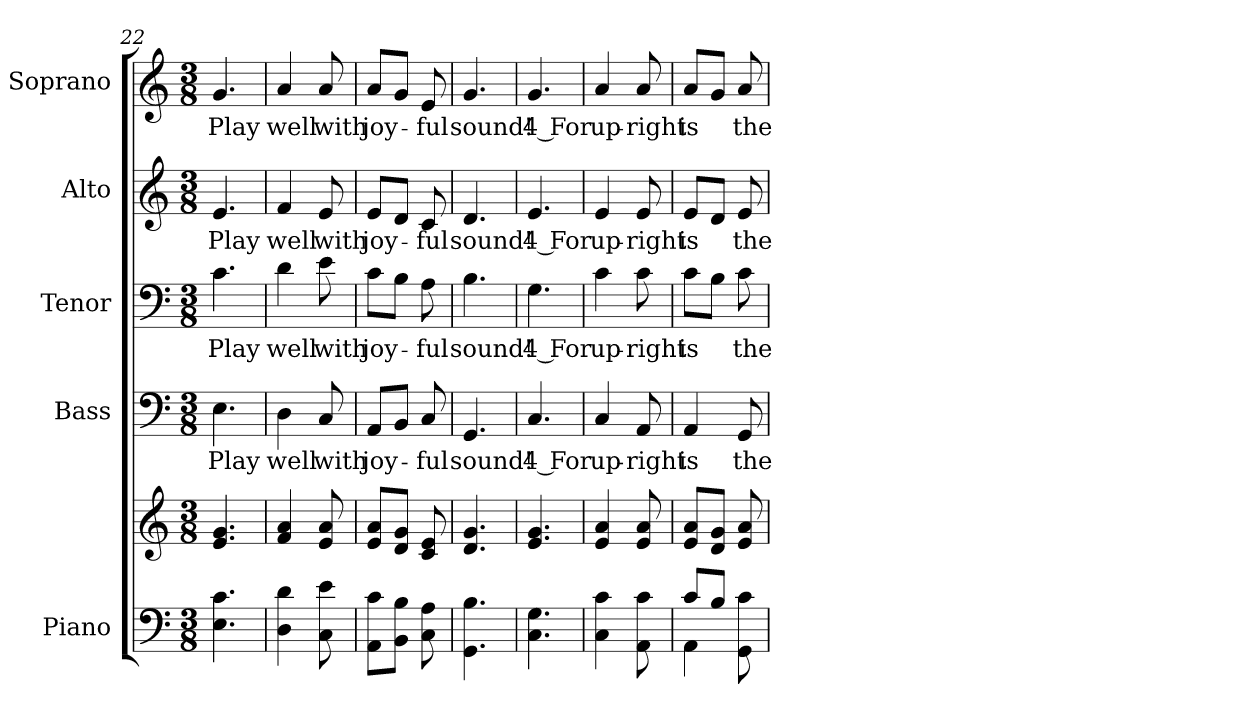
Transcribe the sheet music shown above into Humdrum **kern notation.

**kern	**kern	**kern	**text	**kern	**text	**kern	**text	**kern	**text
*part5	*part5	*part4	*part4	*part3	*part3	*part2	*part2	*part1	*part1
*staff6	*staff5	*staff4	*staff4	*staff3	*staff3	*staff2	*staff2	*staff1	*staff1
*I"Piano	*	*I"Bass	*	*I"Tenor	*	*I"Alto	*	*I"Soprano	*
*I'Pno.	*	*I'B.	*	*I'T.	*	*I'A.	*	*I'S.	*
!!LO:PB:g=z
*clefF4	*clefG2	*clefF4	*	*clefF4	*	*clefG2	*	*clefG2	*
*k[]	*k[]	*k[]	*	*k[]	*	*k[]	*	*k[]	*
*C:	*C:	*C:	*	*C:	*	*C:	*	*C:	*
*M3/8	*M3/8	*M3/8	*	*M3/8	*	*M3/8	*	*M3/8	*
=22	=22	=22	=22	=22	=22	=22	=22	=22	=22
!	!	!	!LO:LY:b:color=#000000	!	!	!	!	!	!
!	!	!	!	!	!LO:LY:b:color=#000000	!	!	!	!
!	!	!	!	!	!	!	!LO:LY:b:color=#000000	!	!
!	!	!	!	!	!	!	!	!	!LO:LY:b:color=#000000
4.Ei\ 4.ci	4.ei/ 4.gi	4.Ei\	Play	4.ci\	Play	4.ei/	Play	4.gi/	Play
=23	=23	=23	=23	=23	=23	=23	=23	=23	=23
!	!	!	!LO:LY:b:color=#000000	!	!	!	!	!	!
!	!	!	!	!	!LO:LY:b:color=#000000	!	!	!	!
!	!	!	!	!	!	!	!LO:LY:b:color=#000000	!	!
!	!	!	!	!	!	!	!	!	!LO:LY:b:color=#000000
4Di\ 4di	4fi/ 4ai	4Di\	well	4di\	well	4fi/	well	4ai/	well
!	!	!	!LO:LY:b:color=#000000	!	!	!	!	!	!
!	!	!	!	!	!LO:LY:b:color=#000000	!	!	!	!
!	!	!	!	!	!	!	!LO:LY:b:color=#000000	!	!
!	!	!	!	!	!	!	!	!	!LO:LY:b:color=#000000
8Ci\ 8ei	8ei/ 8ai	8Ci/	with	8ei\	with	8ei/	with	8ai/	with
=24	=24	=24	=24	=24	=24	=24	=24	=24	=24
!	!	!	!LO:LY:b:color=#000000	!	!	!	!	!	!
!	!	!	!	!	!LO:LY:b:color=#000000	!	!	!	!
!	!	!	!	!	!	!	!LO:LY:b:color=#000000	!	!
!	!	!	!	!	!	!	!	!	!LO:LY:b:color=#000000
8AAi\ 8ciL	8ei/ 8aiL	8AAi/L	joy-	8ci\L	joy-	8ei/L	joy-	8ai/L	joy-
8BBi\ 8BiJ	8di/ 8giJ	8BBi/J	.	8Bi\J	.	8di/J	.	8gi/J	.
!	!	!	!LO:LY:b:color=#000000	!	!	!	!	!	!
!	!	!	!	!	!LO:LY:b:color=#000000	!	!	!	!
!	!	!	!	!	!	!	!LO:LY:b:color=#000000	!	!
!	!	!	!	!	!	!	!	!	!LO:LY:b:color=#000000
8Ci\ 8Ai	8ci/ 8ei	8Ci/	-ful	8Ai\	-ful	8ci/	-ful	8ei/	-ful
=25	=25	=25	=25	=25	=25	=25	=25	=25	=25
!	!	!	!LO:LY:b:color=#000000	!	!	!	!	!	!
!	!	!	!	!	!LO:LY:b:color=#000000	!	!	!	!
!	!	!	!	!	!	!	!LO:LY:b:color=#000000	!	!
!	!	!	!	!	!	!	!	!	!LO:LY:b:color=#000000
4.GGi\ 4.Bi	4.di/ 4.gi	4.GGi/	sound!	4.Bi\	sound!	4.di/	sound!	4.gi/	sound!
=26	=26	=26	=26	=26	=26	=26	=26	=26	=26
!	!	!	!LO:LY:b:color=#000000	!	!	!	!	!	!
!	!	!	!	!	!LO:LY:b:color=#000000	!	!	!	!
!	!	!	!	!	!	!	!LO:LY:b:color=#000000	!	!
!	!	!	!	!	!	!	!	!	!LO:LY:b:color=#000000
4.Ci\ 4.Gi	4.ei/ 4.gi	4.Ci/	4 For	4.Gi\	4 For	4.ei/	4 For	4.gi/	4 For
=27	=27	=27	=27	=27	=27	=27	=27	=27	=27
!	!	!	!LO:LY:b:color=#000000	!	!	!	!	!	!
!	!	!	!	!	!LO:LY:b:color=#000000	!	!	!	!
!	!	!	!	!	!	!	!LO:LY:b:color=#000000	!	!
!	!	!	!	!	!	!	!	!	!LO:LY:b:color=#000000
4Ci\ 4ci	4ei/ 4ai	4Ci/	up-	4ci\	up-	4ei/	up-	4ai/	up-
!	!	!	!LO:LY:b:color=#000000	!	!	!	!	!	!
!	!	!	!	!	!LO:LY:b:color=#000000	!	!	!	!
!	!	!	!	!	!	!	!LO:LY:b:color=#000000	!	!
!	!	!	!	!	!	!	!	!	!LO:LY:b:color=#000000
8AAi\ 8ci	8ei/ 8ai	8AAi/	-right	8ci\	-right	8ei/	-right	8ai/	-right
=28	=28	=28	=28	=28	=28	=28	=28	=28	=28
*^	*	*	*	*	*	*	*	*	*
!	!	!	!	!LO:LY:b:color=#000000	!	!	!	!	!	!
!	!	!	!	!	!	!LO:LY:b:color=#000000	!	!	!	!
!	!	!	!	!	!	!	!	!LO:LY:b:color=#000000	!	!
!	!	!	!	!	!	!	!	!	!	!LO:LY:b:color=#000000
8ci/L	4AAi\	8ei/ 8aiL	4AAi/	is	8ci\L	is	8ei/L	is	8ai/L	is
8Bi/J	.	8di/ 8giJ	.	.	8Bi\J	.	8di/J	.	8gi/J	.
!	!	!	!	!LO:LY:b:color=#000000	!	!	!	!	!	!
!	!	!	!	!	!	!LO:LY:b:color=#000000	!	!	!	!
!	!	!	!	!	!	!	!	!LO:LY:b:color=#000000	!	!
!	!	!	!	!	!	!	!	!	!	!LO:LY:b:color=#000000
8GGi\ 8ci	8ryy	8ei/ 8ai	8GGi/	the	8ci\	the	8ei/	the	8ai/	the
*v	*v	*	*	*	*	*	*	*	*	*
=	=	=	=	=	=	=	=	=	=
*-	*-	*-	*-	*-	*-	*-	*-	*-	*-
